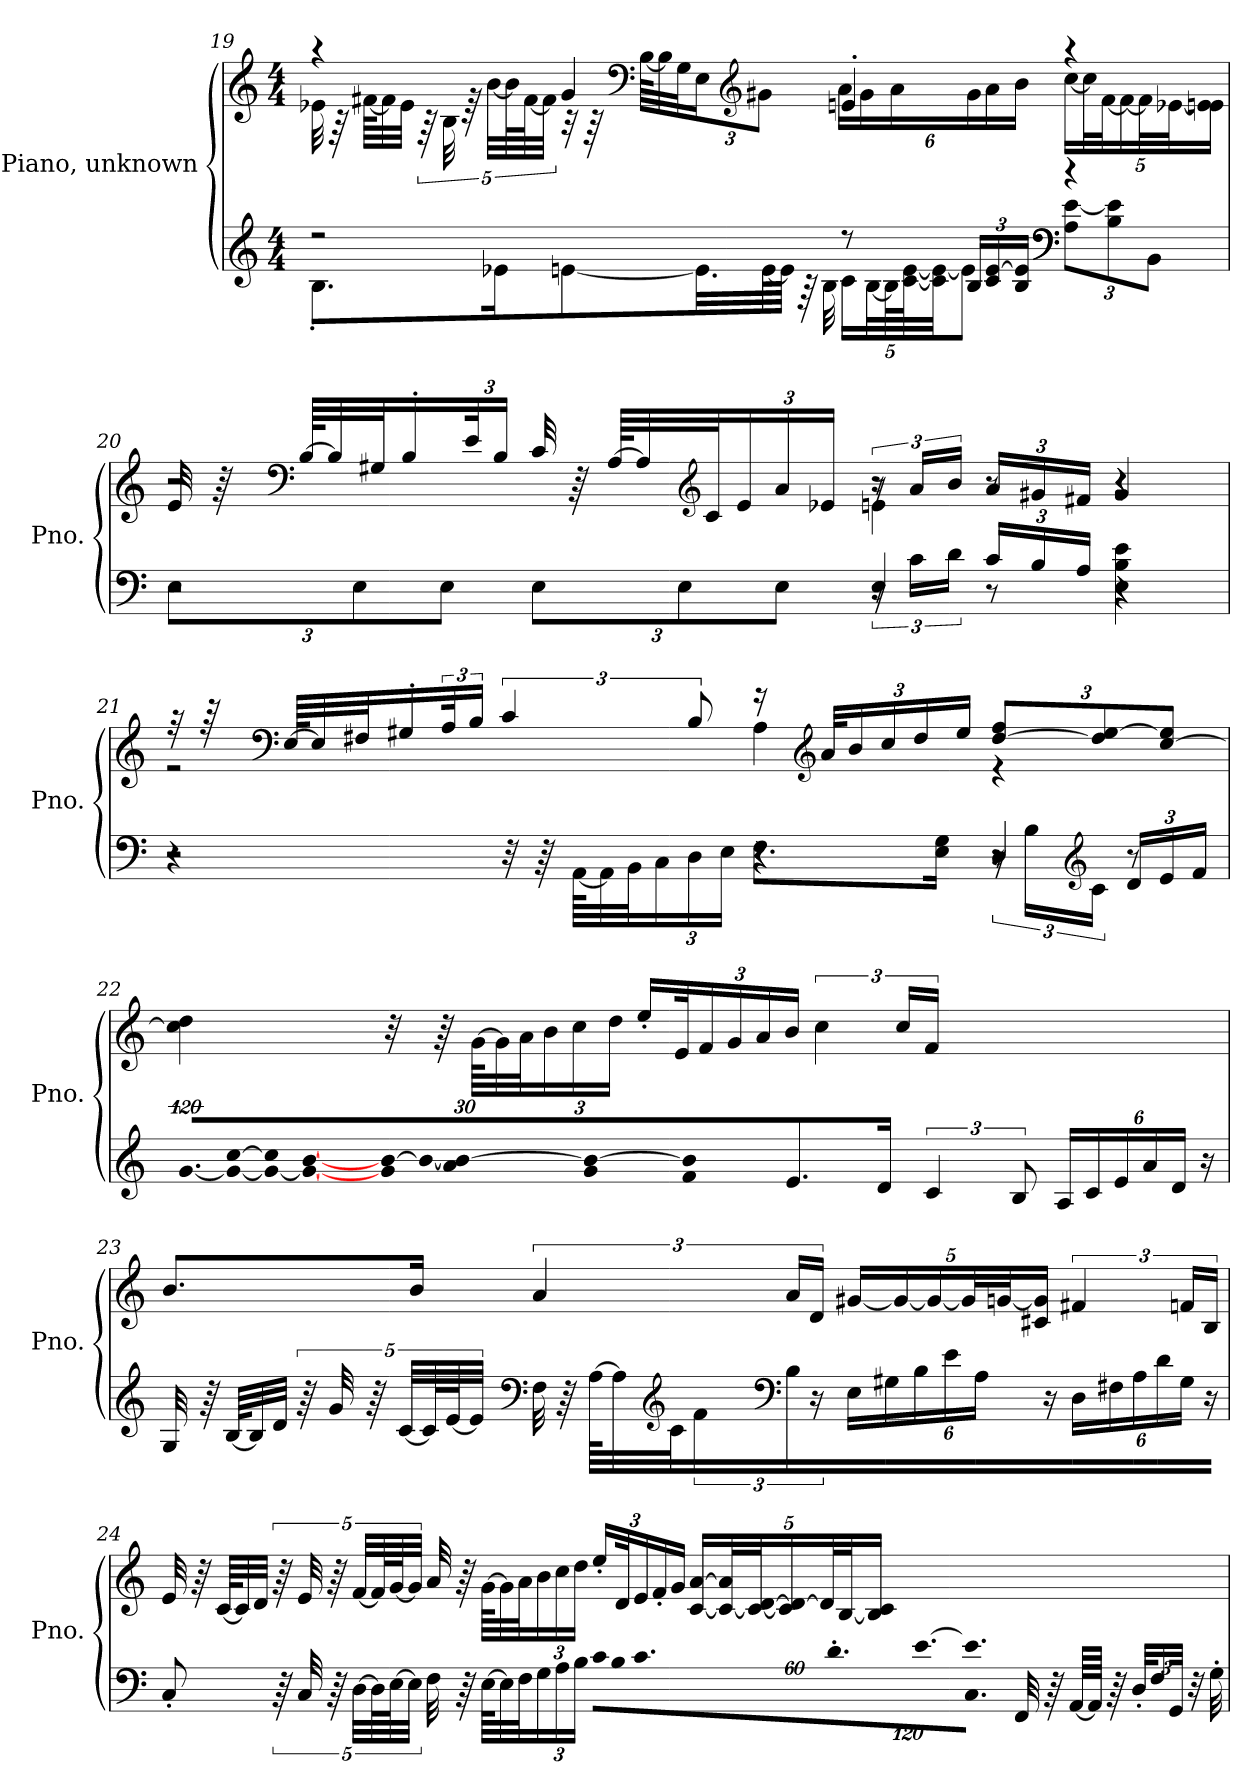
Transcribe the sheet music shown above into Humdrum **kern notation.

**kern	**kern
*part1	*part1
*staff2	*staff1
*I"Piano, unknown	*
*I'Pno.	*
!!LO:PB:g=z
*clefG2	*clefG2
*k[]	*k[]
*M4/4	*M4/4
=19	=19
*^	*^
2r	8.B'\L	4r	32e-X\
.	.	.	64r
.	.	.	[64f#X\KLLL
.	.	.	32f#\]
.	.	.	32e-\JJJ
.	.	.	80r
.	.	.	40B\
.	.	.	80r
.	.	.	[40b\LLL
.	16e-X\K	.	.
.	.	.	80b\L]
.	.	.	[80f#\J
.	.	.	40f#\JJJ]
.	[8en\	4g/	32r
.	.	.	64r
*	*	*clefF4	*
.	.	.	[64B\KLLL
.	.	.	32B\]
.	.	.	32G\J
*	*	*	*Xbrackettup
.	32.e\LL]	.	24E\J
*	*	*clefG2	*
.	.	.	12g#X\J
.	[64e\L	.	.
.	64e\JJJJ]	.	.
.	64r	.	.
.	32B\	.	.
*	*Xbrackettup	*	*
8r	20c\LL	4en'/	24a\LL
.	.	.	24g#\
.	[40B\L	.	.
.	80B\L]	.	.
.	.	.	24a\
.	[80c\ [80e\J	.	.
.	40c\] 40e\_JJ	.	.
24B/LL	8e\J]	.	24g#\
24c/ [24e/	.	.	24a\
24B/ 24e/]JJ	.	.	24b\JJ
*clefF4	*	*	*
4r	12A\ [12e\L	4r	[20cc\LL
.	.	.	40cc\L]
.	.	.	[40f#\J
.	12B\ 12e\]	.	.
.	.	.	20f#\_
.	.	.	40f#\L]
.	12BB\J	.	.
.	.	.	[40e-X\J
.	.	.	20e-\] 20en\JJ
!!LO:LB:g=z
=20	=20	=20	=20
*	*^	*	*^
2r	12E\L	2r	2r	2r	32e/
.	.	.	.	.	64r
*	*	*	*clefF4	*	*
.	.	.	.	.	[64B/KLLL
.	.	.	.	.	32B/]
.	12E\	.	.	.	.
.	.	.	.	.	32G#X/J
.	.	.	.	.	16B'/
.	12E\J	.	.	.	.
.	.	.	.	.	48e/K
.	.	.	.	.	24B/JJ
.	12E\L	.	.	.	32c/
.	.	.	.	.	64r
.	.	.	.	.	[64A/KLLL
.	.	.	.	.	32A/]
.	12E\	.	.	.	.
*	*	*	*clefG2	*	*
.	.	.	.	.	32c/J
.	.	.	.	.	24e/
.	12E\J	.	.	.	24a/
.	.	.	.	.	24e-X/JJ
*	*brackettup	*	*	*	*brackettup
8r	24r	4E/	8r	4en\	24r
.	24c\LL	.	.	.	24a/LL
.	24d\JJ	.	.	.	24b/JJ
*Xbrackettup	*	*	*Xbrackettup	*	*
24c/LL	8r	.	24a/LL	.	8r
24B/	.	.	24g#X/	.	.
24A/JJ	.	.	24f#X/JJ	.	.
4r	4E\ 4B\ 4e\	4r	4r	4r	4g#/
*	*	*	*	*v	*v
!!LO:LB:g=z
=21	=21	=21	=21	=21
2r	4r	2r	32r	2r
.	.	.	64r	.
*	*	*	*clefF4	*
.	.	.	[64E/KLLL	.
.	.	.	32E/]	.
.	.	.	32F#X/J	.
.	.	.	16G#X'/	.
.	.	.	48A/K	.
.	.	.	24B/JJ	.
*	*	*	*brackettup	*
.	32r	.	6c/	.
.	64r	.	.	.
.	[64AA\KLLL	.	.	.
.	32AA\]	.	.	.
.	32BB\J	.	.	.
.	24C\	.	.	.
.	24D\	.	12B/	.
.	24E\JJ	.	.	.
4r	8.F\L	4r	16r	4A\
*	*	*	*clefG2	*
*	*	*	*Xbrackettup	*
.	.	.	48a/KLL	.
.	.	.	24b/	.
.	.	.	24cc/	.
.	.	.	24dd/	.
.	16E\ 16G\Jk	.	.	.
.	.	.	24ee/JJ	.
*	*brackettup	*	*	*
8r	24r	4D/	[12dd/ 12ff/L	4r
.	24B\LL	.	.	.
*clefG2	*	*	*	*
.	24c\JJ	.	12dd/] [12ee/	.
*Xbrackettup	*	*	*	*
24d/LL	8r	.	.	.
24e/	.	.	[12cc/ 12ee/]J	.
24f/JJ	.	.	.	.
*v	*v	*v	*	*
*	*v	*v
!!LO:LB:g=z
=22	=22
!LO:N:vis=32.	!
[1920%103g/LLL	4cc\] 4dd\
!LO:N:vis=64	!
960%17g/_ [960%17cc/L	.
!LO:N:vis=64	!
960%17g/_ 960%17cc/]	.
!LO:N:vis=64	!
960%17g/_ [960%17b/	.
1920ryy	.
!LO:N:vis=64	!
960%17g/] 960%17b/_	.
!LO:N:vis=64	!
960%17b/J_	.
!LO:N:vis=32	!
640%23a/ 640%23b/_	.
!LO:N:vis=32	!
640%23g/ 640%23b/_	.
!LO:N:vis=32	!
640%23f/ 640%23b/]JJ	.
.	32r
8.e/	.
.	64r
.	[64g\KLLL
.	32g\]
.	32a\J
.	24b\
.	24cc\
16d/Jk	.
.	24dd\JJ
.	16ee'/LL
*brackettup	*
6c/	.
.	48e/K
.	24f/
.	24g/
.	24a/
12B/	.
.	24b/JJ
*	*brackettup
.	6cc\
*Xbrackettup	*
24A/LL	.
24c/	.
24e/	.
*brackettup	*
24a/	.
.	24cc/LL
24d/JJ	.
.	24f/JJ
24r	.
.	1920ryy
!!LO:LB:g=z
=23	=23
32G/	8.b/L
64r	.
[64B/KLLL	.
32B/]	.
32d/JJJ	.
80r	.
40g/	.
80r	.
[40c/LLL	.
.	16b/Jk
80c/L]	.
[80e/J	.
40e/JJJ]	.
*clefF4	*
32F\	6a/
64r	.
[64A/KLLL	.
32A/]	.
*clefG2	*
32c/J	.
24f/	.
*clefF4	*
24B/JJ	24a/LL
24r	24d/JJ
*Xbrackettup	*Xbrackettup
24E\LL	[20g#X/LL
24G#X\	.
.	20g#/_
24B\	.
.	20g#/_
*brackettup	*
24e\	.
.	40g#/L]
24A\JJ	.
.	[40gn/J
.	20c#X/ 20g/]JJ
24r	.
*Xbrackettup	*brackettup
24D\LL	6f#X/
24F#X\	.
24A\	.
*brackettup	*
24d\	.
24G#\JJ	24fn/LL
24r	24B/JJ
!!LO:LB:g=z
=24	=24
8C'/	32e/
.	64r
.	[64c/KLLL
.	32c/]
.	32d/JJJ
80r	80r
40C/	40e/
80r	80r
[40D\LLL	[40f/LLL
80D\L]	80f/L]
[80E\J	[80g/J
40E\JJJ]	40g/JJJ]
32F\	32a/
64r	64r
[64E\KLLL	[64g\KLLL
32E\]	32g\]
32F\J	32a\J
*Xbrackettup	*Xbrackettup
24G\	24b\
24A\	24cc\
24B\JJ	24dd\JJ
!LO:N:vis=16	!
1920%107c\LL	16ee'/LL
!LO:N:vis=32	!
1920%53B\L	.
.	48d/K
36.c\	24e/
36.d'\	16f'/
[36.e\	.
.	16g/JJ
36.C\ 36.e\]JJJ	.
32FF/	[20c/ [20a/LL
64r	.
[64AA/LLLL	.
.	40c/_ 40a/]L
64AA/JJJJ]	.
.	40c/_ [40d/J
64r	.
32D'/KLL	.
.	20c/] 20d/_
24F/	.
.	40d/L]
48GG/JJk	.
.	[40B/J
32r	.
.	20B/] 20c/JJ
32G'\	.
=	=
*-	*-
